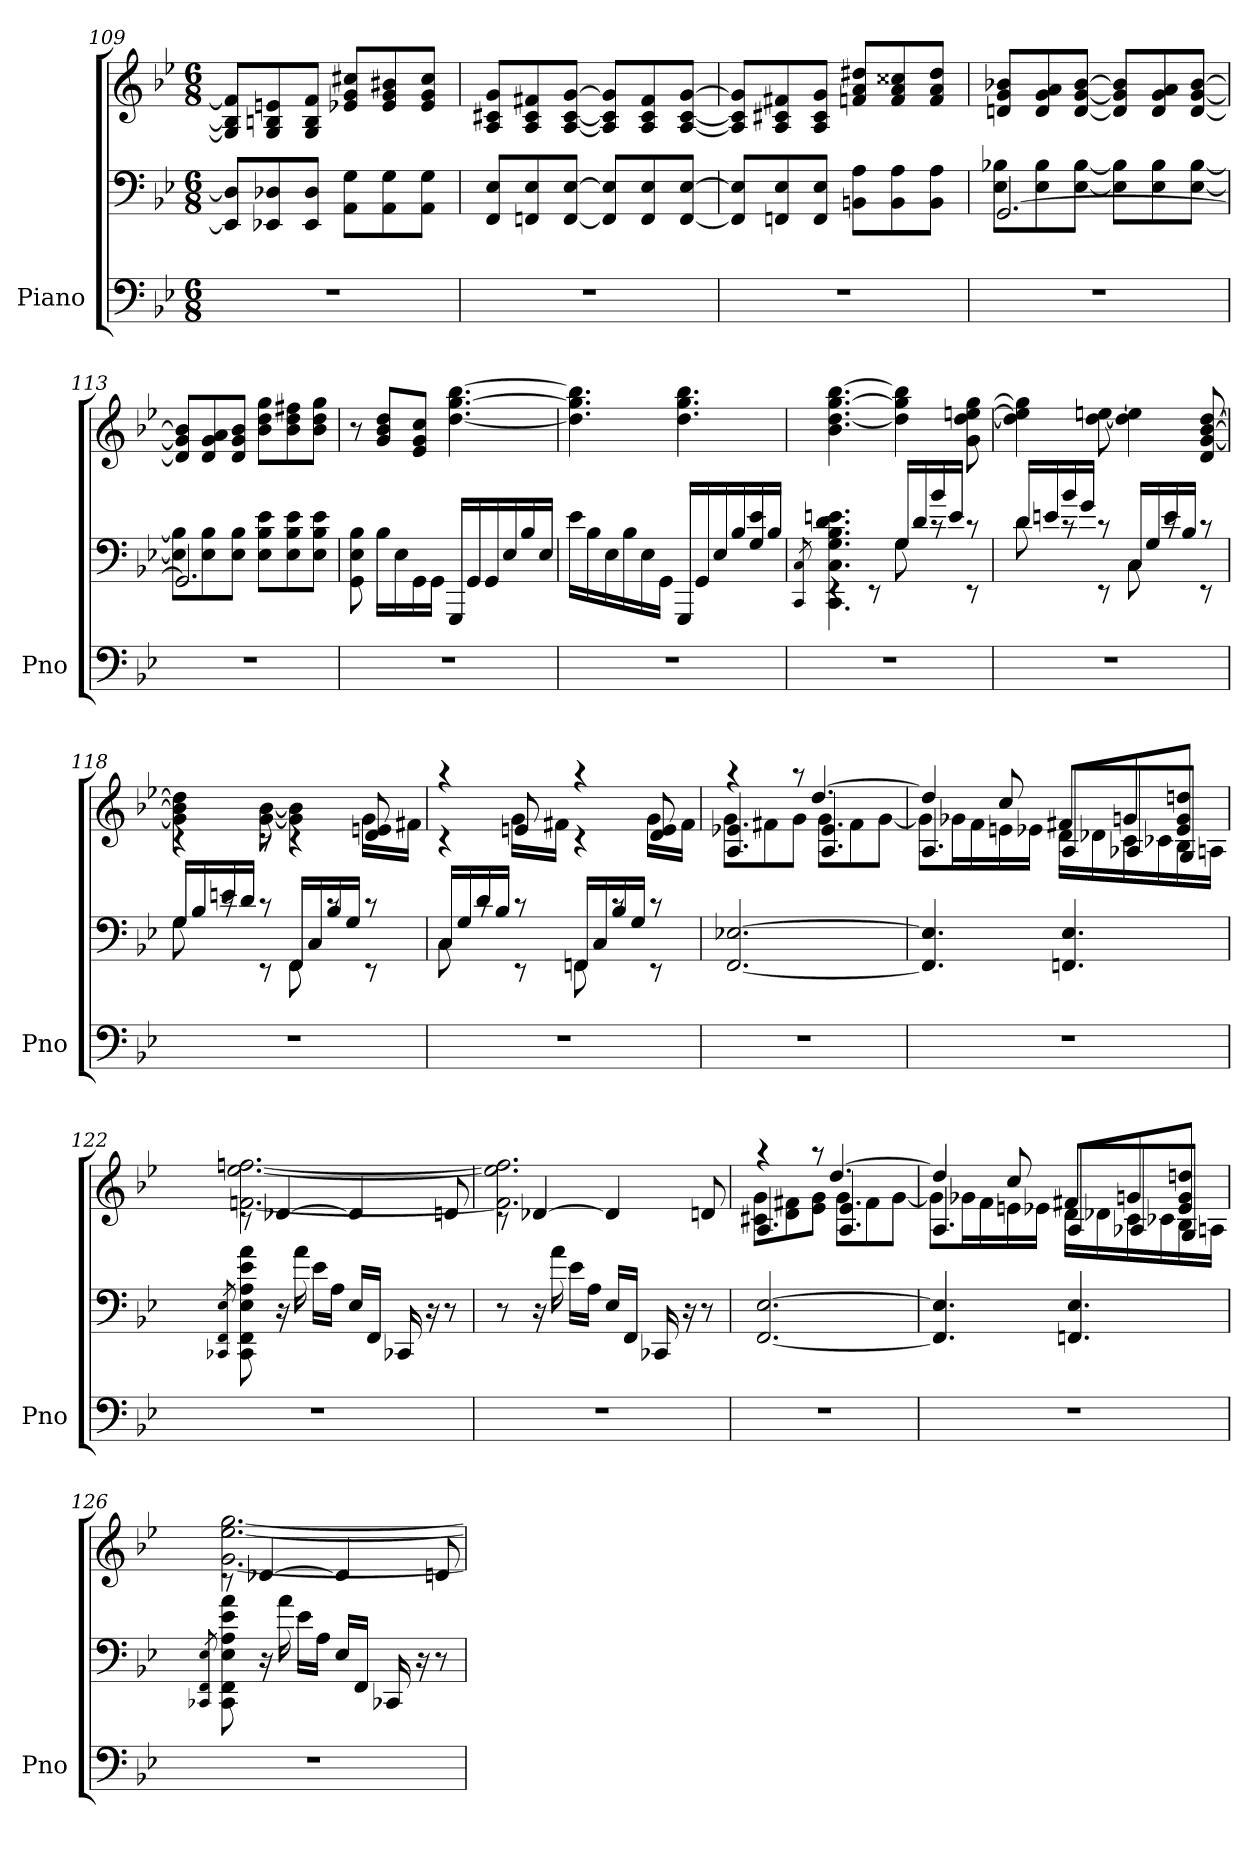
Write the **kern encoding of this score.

**kern	**kern	**kern
*part1	*part1	*part1
*staff3	*staff2	*staff1
*I"Piano	*	*
*I'Pno	*	*
*clefF4	*clefF4	*clefG2
*k[b-e-]	*k[b-e-]	*k[b-e-]
*M6/8	*M6/8	*M6/8
=109	=109	=109
2.r	8EE-] 8D-]L	8G] 8B] 8f]L
.	8EE-X 8D-X	8G 8Bn 8en
.	8EE- 8D-J	8G 8B 8fJ
.	8AA 8GL	8e-X 8g 8cc#XL
.	8AA 8G	8e- 8g 8b#X
.	8AA 8GJ	8e- 8g 8cc#J
=110	=110	=110
2.r	8FF 8E-L	8A 8c#X 8gL
.	8FFn 8E-	8A 8c# 8f#X
.	[8FF [8E-J	[8A [8c# [8gJ
.	8FF] 8E-]L	8A] 8c#] 8g]L
.	8FF 8E-	8A 8c# 8f#
.	[8FF [8E-J	[8A [8c# [8gJ
=111	=111	=111
2.r	8FF] 8E-]L	8A] 8c#] 8g]L
.	8FFn 8E-	8A 8c#X 8f#X
.	8FF 8E-J	8A 8c# 8gJ
.	8BBn 8AL	8fn 8a 8dd#XL
.	8BB 8A	8f 8a 8cc##X
.	8BB 8AJ	8f 8a 8dd#J
=112	=112	=112
*	*^	*
2.r	[2.GG	8E- 8B-XL	8dn 8g 8b-XL
.	.	8E- 8B-	8d 8g 8a
.	.	[8E- [8B-J	[8d [8g [8b-J
.	.	8E-] 8B-]L	8d] 8g] 8b-]L
.	.	8E- 8B-	8d 8g 8a
.	.	[8E- [8B-J	[8d [8g [8b-J
=113	=113	=113	=113
2.r	2.GG]	8E-] 8B-]L	8d] 8g] 8b-]L
.	.	8E- 8B-	8d 8g 8a
.	.	8E- 8B-J	8d 8g 8b-J
.	.	8E- 8B- 8e-L	8b- 8dd 8ggL
.	.	8E- 8B- 8e-	8b- 8dd 8ff#X
.	.	8E- 8B- 8e-J	8b- 8dd 8ggJ
*	*v	*v	*
=114	=114	=114
2.r	8GG 8E- 8B-	8r
.	16B-LL	8g 8b- 8ddL
.	16E-	.
.	16GG	8e- 8g 8ccJ
.	16GGJJ	.
.	16GGGLL	[4.dd [4.gg [4.bb-
.	16GG	.
.	16GG	.
.	16E-	.
.	16B-	.
.	16E-JJ	.
=115	=115	=115
2.r	16e-LL	4.dd] 4.gg] 4.bb-]
.	16B-	.
.	16E-	.
.	16B-	.
.	16E-	.
.	16GGJJ	.
.	16GGGLL	4.dd 4.gg 4.bb-
.	16GG	.
.	16E-	.
.	16B-	.
.	16G 16e-	.
.	16B-JJ	.
=116	=116	=116
.	8qCC 8qC	.
*	*^	*
2.r	4rEE	4.CC] 4.C] 4.G 4.B- 4.d 4.en	4.b- [4.dd [4.gg [4.bb-
.	8rEE	.	.
.	16GLL	8G	4dd] 4gg] 4bb-]
.	16d	.	.
.	16b-	8rc	.
.	16eJJ	.	.
.	8rEE	8rc	8g [8dd [8een [8gg
=117	=117	=117	=117
2.r	16dLL	8d	4dd] 4ee] 4gg]
.	16en	.	.
.	16b-	8rc	.
.	16gJJ	.	.
.	8rEE	8rc	[8dd [8een
.	16CLL	8C	4dd] 4ee]
.	16G	.	.
.	16e	8rc	.
.	16B-JJ	.	.
.	8rEE	8rc	8d [8g [8b- [8dd
=118	=118	=118	=118
*	*	*	*^
2.r	16GLL	8G	4rc	4g] 4b-] 4dd]
.	16B-	.	.	.
.	16en	8rc	.	.
.	16dJJ	.	.	.
.	8rEE	8rc	8rc	[8g [8b-
.	16FFLL	8FF	4rc	4g] 4b-]
.	16C	.	.	.
.	16B-	8rc	.	.
.	16GJJ	.	.	.
.	8rEE	8rc	8d 8en	16gLL
.	.	.	.	16f#XJJ
=119	=119	=119	=119	=119
2.r	16CLL	8C	4rc	4raa
.	16G	.	.	.
.	16d	8rc	.	.
.	16B-JJ	.	.	.
.	8rEE	8rc	8en	16gLL
.	.	.	.	16f#XJJ
.	16FFLL	8FFn	4rc	4raa
.	16C	.	.	.
.	16B-	8rc	.	.
.	16GJJ	.	.	.
.	8rEE	8rc	8d 8e	16gLL
.	.	.	.	16f#JJ
*	*v	*v	*	*
=120	=120	=120	=120
*	*	*	*^
2.r	[2.FF [2.E-X	4.A 4.e-X	8gL	4raa
.	.	.	8f#X	.
.	.	.	8gJ	8raa
.	.	4.A 4.e-	8gL	[4.dd
.	.	.	8f#	.
.	.	.	[8gJ	.
=121	=121	=121	=121	=121
2.r	4.FF] 4.E-]	4.A	8gL]	4dd]
.	.	.	16g-XL	.
.	.	.	16f	.
.	.	.	16en	8cc
.	.	.	16e-XJJ	.
.	4.FFn 4.E-	8AL	16dLL	8f#XL
.	.	.	16d-X	.
.	.	8A-X	16c	8gn
.	.	.	16c-X	.
.	.	8GJ	16B-	8e- 8g 8ddnJ
.	.	.	16AnJJ	.
*	*	*v	*v	*v
=122	=122	=122
.	8qCC-X 8qFF 8qE-	.
*	*	*^
2.r	8CC-] 8FF] 8E-] 8A 8e- 8a	8rc	[2.fn [2.ee- [2.ffn
.	16r	[4d-X	.
.	16a	.	.
.	16e-LL	.	.
.	16AJJ	.	.
.	16E-LL	4d-]	.
.	16FFJJ	.	.
.	16CC-X	.	.
.	16r	.	.
.	8r	8dn	.
=123	=123	=123	=123
2.r	8r	8rc	2.f] 2.ee-] 2.ff]
.	16r	[4d-X	.
.	16a	.	.
.	16e-LL	.	.
.	16AJJ	.	.
.	16E-LL	4d-]	.
.	16FFJJ	.	.
.	16CC-X	.	.
.	16r	.	.
.	8r	8dn	.
=124	=124	=124	=124
*	*	*	*^
2.r	[2.FF [2.E-	4.A	8c#X 8gL	4raa
.	.	.	8d 8f#X	.
.	.	.	8e- 8gJ	8raa
.	.	4.A 4.e-	8gL	[4.dd
.	.	.	8f#	.
.	.	.	[8gJ	.
=125	=125	=125	=125	=125
2.r	4.FF] 4.E-]	4.A	8gL]	4dd]
.	.	.	16g-XL	.
.	.	.	16f	.
.	.	.	16en	8cc
.	.	.	16e-XJJ	.
.	4.FFn 4.E-	8AL	16dLL	8f#XL
.	.	.	16d-X	.
.	.	8A-X	16c	8gn
.	.	.	16c-X	.
.	.	8GJ	16B-	8e- 8g 8ddnJ
.	.	.	16AnJJ	.
*	*	*v	*v	*v
=126	=126	=126
.	8qCC-X 8qFF 8qE-	.
*	*	*^
2.r	8CC-] 8FF] 8E-] 8A 8e- 8a	8rc	[2.g [2.ee- [2.gg
.	16r	[4d-X	.
.	16a	.	.
.	16e-LL	.	.
.	16AJJ	.	.
.	16E-LL	4d-]	.
.	16FFJJ	.	.
.	16CC-X	.	.
.	16r	.	.
.	8r	8dn	.
*	*	*v	*v
=	=	=
*-	*-	*-
